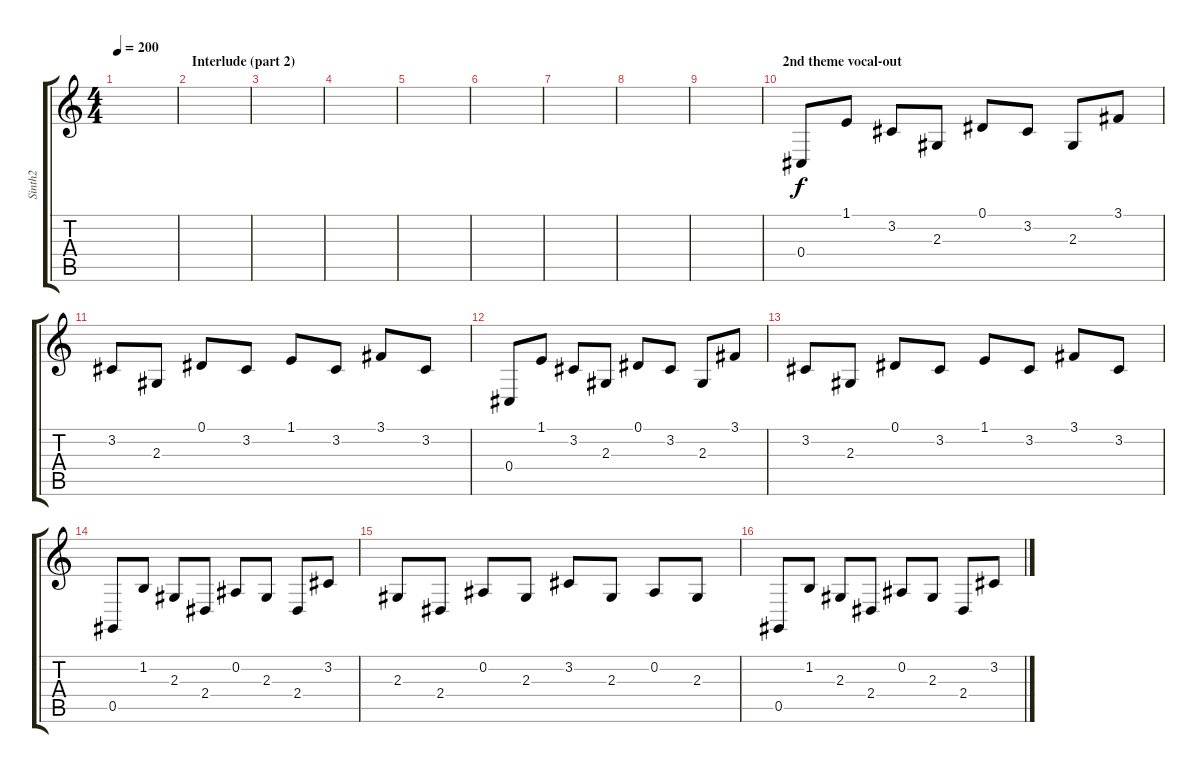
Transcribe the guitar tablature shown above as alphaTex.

\track ("Sinth2" "Sinth2") {instrument lead8bassandlead}
\staff {score tabs}
\tuning (Eb4 Bb3 Gb3 Db3 Ab2 Eb2) {hide}
\ts (4 4)
\tempo 200
\clef g2
\ks c
|
\section ("" "Interlude (part 2)")
|
|
|
|
|
|
|
|
\section ("" "2nd theme vocal-out")
0.4.8 1.1.8 3.2.8 2.3.8 0.1.8 3.2.8 2.3.8 3.1.8 |
3.2.8 2.3.8 0.1.8 3.2.8 1.1.8 3.2.8 3.1.8 3.2.8 |
0.4.8 1.1.8 3.2.8 2.3.8 0.1.8 3.2.8 2.3.8 3.1.8 |
3.2.8 2.3.8 0.1.8 3.2.8 1.1.8 3.2.8 3.1.8 3.2.8 |
0.5.8 1.2.8 2.3.8 2.4.8 0.2.8 2.3.8 2.4.8 3.2.8 |
2.3.8 2.4.8 0.2.8 2.3.8 3.2.8 2.3.8 0.2.8 2.3.8 |
0.5.8 1.2.8 2.3.8 2.4.8 0.2.8 2.3.8 2.4.8 3.2.8
